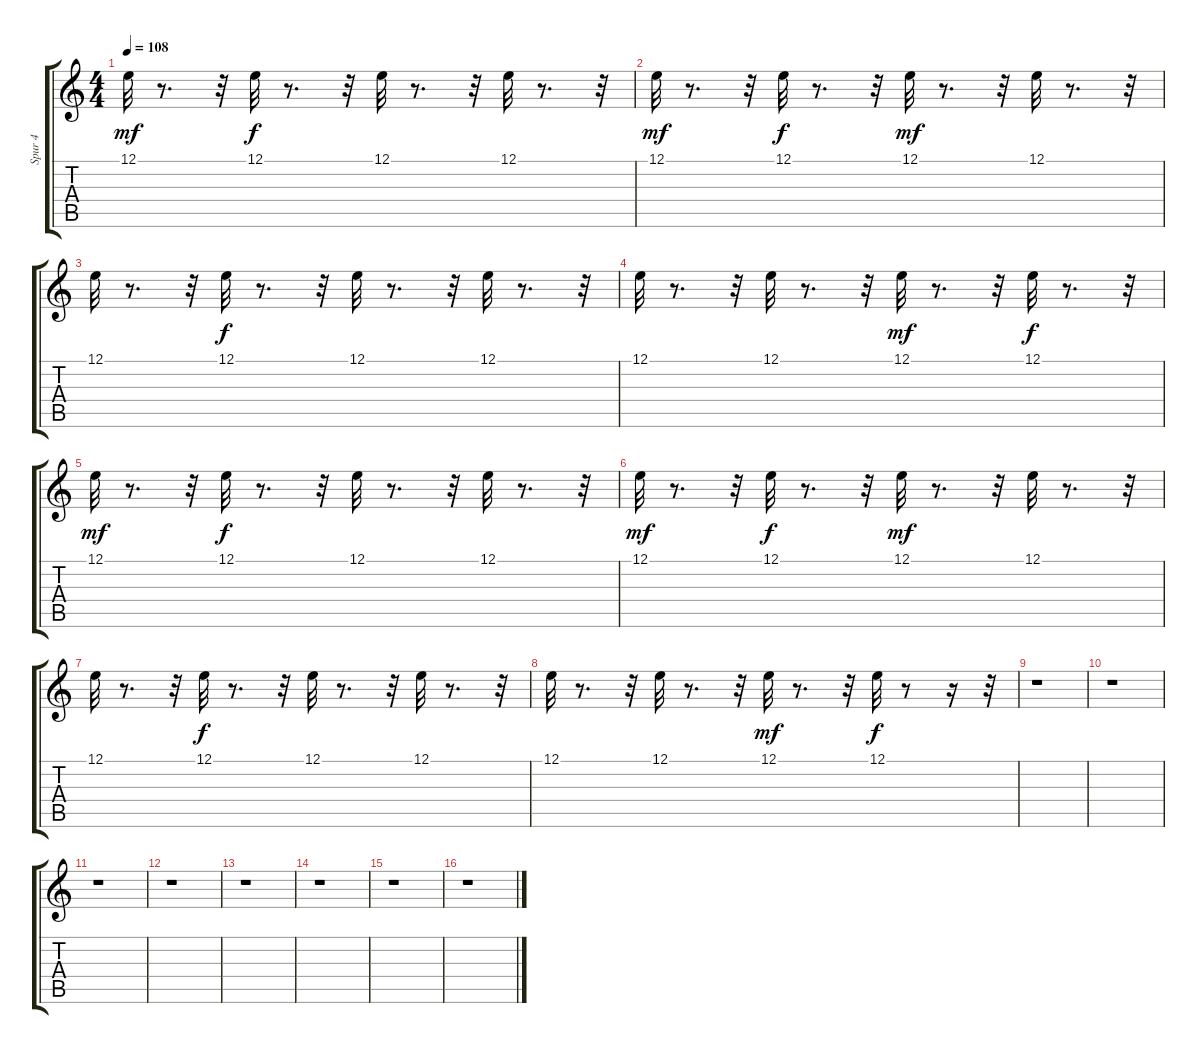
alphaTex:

\track ("Spur 4" "Spur 4") {instrument pad4choir}
\staff {score tabs}
\tuning (E4 B3 G3 D3 A2 E2) {hide}
\ts (4 4)
\tempo 108
\clef g2
\ks c
12.1.32{dy mf instrument pad4choir} r.8{d} r.32 12.1.32{dy f} r.8{d} r.32 12.1.32 r.8{d} r.32 12.1.32 r.8{d} r.32 |
12.1.32{dy mf} r.8{d} r.32 12.1.32{dy f} r.8{d} r.32 12.1.32{dy mf} r.8{d} r.32 12.1.32 r.8{d} r.32 |
12.1.32 r.8{d} r.32 12.1.32{dy f} r.8{d} r.32 12.1.32 r.8{d} r.32 12.1.32 r.8{d} r.32 |
12.1.32 r.8{d} r.32 12.1.32 r.8{d} r.32 12.1.32{dy mf} r.8{d} r.32 12.1.32{dy f} r.8{d} r.32 |
12.1.32{dy mf instrument pad4choir} r.8{d} r.32 12.1.32{dy f} r.8{d} r.32 12.1.32 r.8{d} r.32 12.1.32 r.8{d} r.32 |
12.1.32{dy mf} r.8{d} r.32 12.1.32{dy f} r.8{d} r.32 12.1.32{dy mf} r.8{d} r.32 12.1.32 r.8{d} r.32 |
12.1.32 r.8{d} r.32 12.1.32{dy f} r.8{d} r.32 12.1.32 r.8{d} r.32 12.1.32 r.8{d} r.32 |
12.1.32 r.8{d} r.32 12.1.32 r.8{d} r.32 12.1.32{dy mf} r.8{d} r.32 12.1.32{dy f} r.8 r.16 r.32 |
r.1 |
r.1 |
r.1 |
r.1 |
r.1 |
r.1 |
r.1 |
r.1
